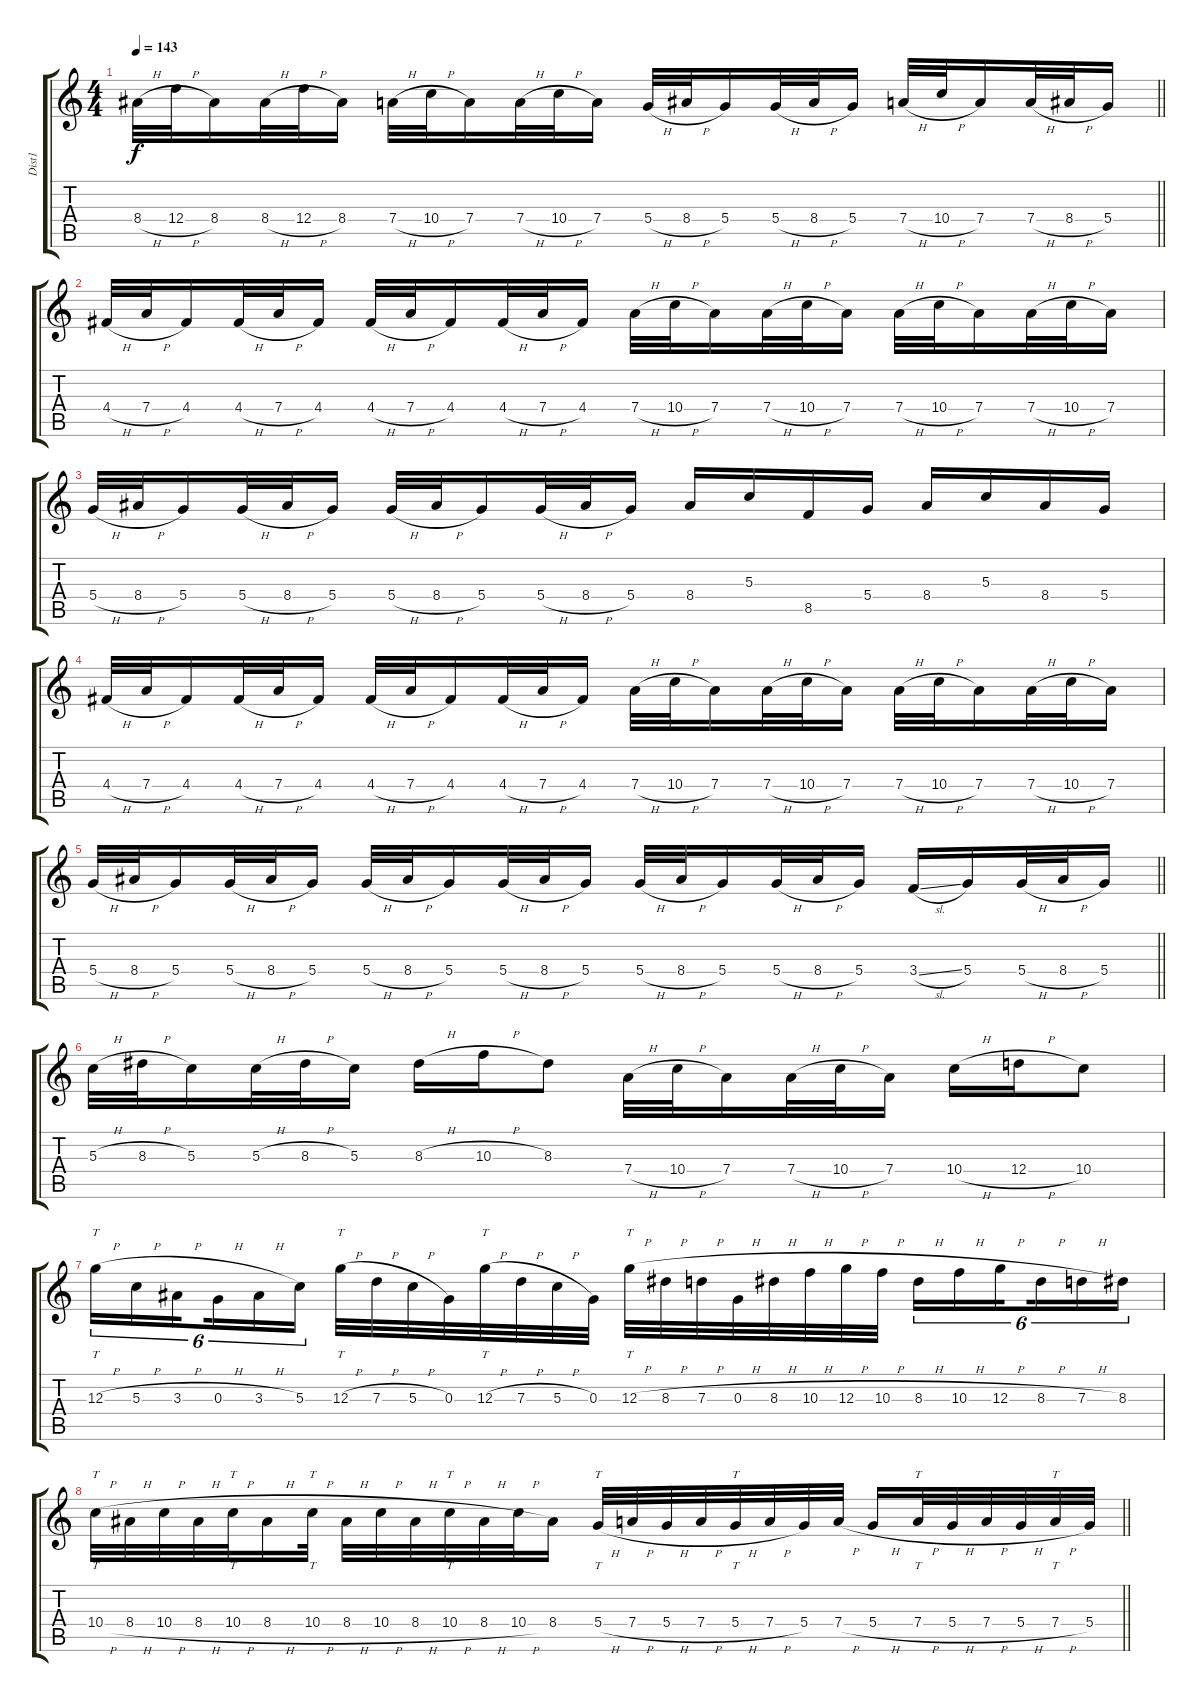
\track ("Dist1" "Dist1") {instrument distortionguitar}
\staff {score tabs}
\tuning (E4 B3 G3 D3 A2 E2) {hide}
\ts (4 4)
\tempo 143
\clef g2
\barLineRight lightlight
\ks c
8.4{h}.32{dy f} 12.4{h}.32 8.4.16 8.4{h}.32 12.4{h}.32 8.4.16 7.4{h}.32 10.4{h}.32 7.4.16 7.4{h}.32 10.4{h}.32 7.4.16 5.4{h}.32 8.4{h}.32 5.4.16 5.4{h}.32 8.4{h}.32 5.4.16 7.4{h}.32 10.4{h}.32 7.4.16 7.4{h}.32 8.4{h}.32 5.4.16 |
4.4{h}.32 7.4{h}.32 4.4.16 4.4{h}.32 7.4{h}.32 4.4.16 4.4{h}.32 7.4{h}.32 4.4.16 4.4{h}.32 7.4{h}.32 4.4.16 7.4{h}.32 10.4{h}.32 7.4.16 7.4{h}.32 10.4{h}.32 7.4.16 7.4{h}.32 10.4{h}.32 7.4.16 7.4{h}.32 10.4{h}.32 7.4.16 |
5.4{h}.32 8.4{h}.32 5.4.16 5.4{h}.32 8.4{h}.32 5.4.16 5.4{h}.32 8.4{h}.32 5.4.16 5.4{h}.32 8.4{h}.32 5.4.16 8.4.16 5.3.16 8.5.16 5.4.16 8.4.16 5.3.16 8.4.16 5.4.16 |
4.4{h}.32 7.4{h}.32 4.4.16 4.4{h}.32 7.4{h}.32 4.4.16 4.4{h}.32 7.4{h}.32 4.4.16 4.4{h}.32 7.4{h}.32 4.4.16 7.4{h}.32 10.4{h}.32 7.4.16 7.4{h}.32 10.4{h}.32 7.4.16 7.4{h}.32 10.4{h}.32 7.4.16 7.4{h}.32 10.4{h}.32 7.4.16 |
\barLineRight lightlight
5.4{h}.32 8.4{h}.32 5.4.16 5.4{h}.32 8.4{h}.32 5.4.16 5.4{h}.32 8.4{h}.32 5.4.16 5.4{h}.32 8.4{h}.32 5.4.16 5.4{h}.32 8.4{h}.32 5.4.16 5.4{h}.32 8.4{h}.32 5.4.16 3.4{sl}.16 5.4.16 5.4{h}.32 8.4{h}.32 5.4.16 |
5.3{h}.32 8.3{h}.32 5.3.16 5.3{h}.32 8.3{h}.32 5.3.16 8.3{h}.16 10.3{h}.16 8.3.8 7.4{h}.32 10.4{h}.32 7.4.16 7.4{h}.32 10.4{h}.32 7.4.16 10.4{h}.16 12.4{h}.16 10.4.8 |
12.3{h}.16{tt tu (6 4)} 5.3{h}.16{tu (6 4)} 3.3{h}.16{tu (6 4) beam splitsecondary} 0.3{h}.16{tu (6 4)} 3.3{h}.16{tu (6 4)} 5.3.16{tu (6 4)} 12.3{h}.32{tt} 7.3{h}.32 5.3{h}.32 0.3.32 12.3{h}.32{tt} 7.3{h}.32 5.3{h}.32 0.3.32 12.3{h}.32{tt} 8.3{h}.32 7.3{h}.32 0.3{h}.32 8.3{h}.32 10.3{h}.32 12.3{h}.32 10.3{h}.32 8.3{h}.16{tu (6 4)} 10.3{h}.16{tu (6 4)} 12.3{h}.16{tu (6 4) beam splitsecondary} 8.3{h}.16{tu (6 4)} 7.3{h}.16{tu (6 4)} 8.3.16{tu (6 4)} |
\barLineRight lightlight
10.4{h}.32{tt} 8.4{h}.32 10.4{h}.32 8.4{h}.32 10.4{h}.32{tt} 8.4{h}.16 10.4{h}.32{tt} 8.4{h}.32 10.4{h}.32 8.4{h}.32 10.4{h}.32{tt} 8.4{h}.32 10.4{h}.32 8.4.16 5.4{h}.32{tt} 7.4{h}.32 5.4{h}.32 7.4{h}.32 5.4{h}.32{tt} 7.4{h}.32 5.4.32 7.4{h}.32 5.4{h}.16 7.4{h}.32{tt} 5.4{h}.32 7.4{h}.32 5.4{h}.32 7.4{h}.32{tt} 5.4.32
